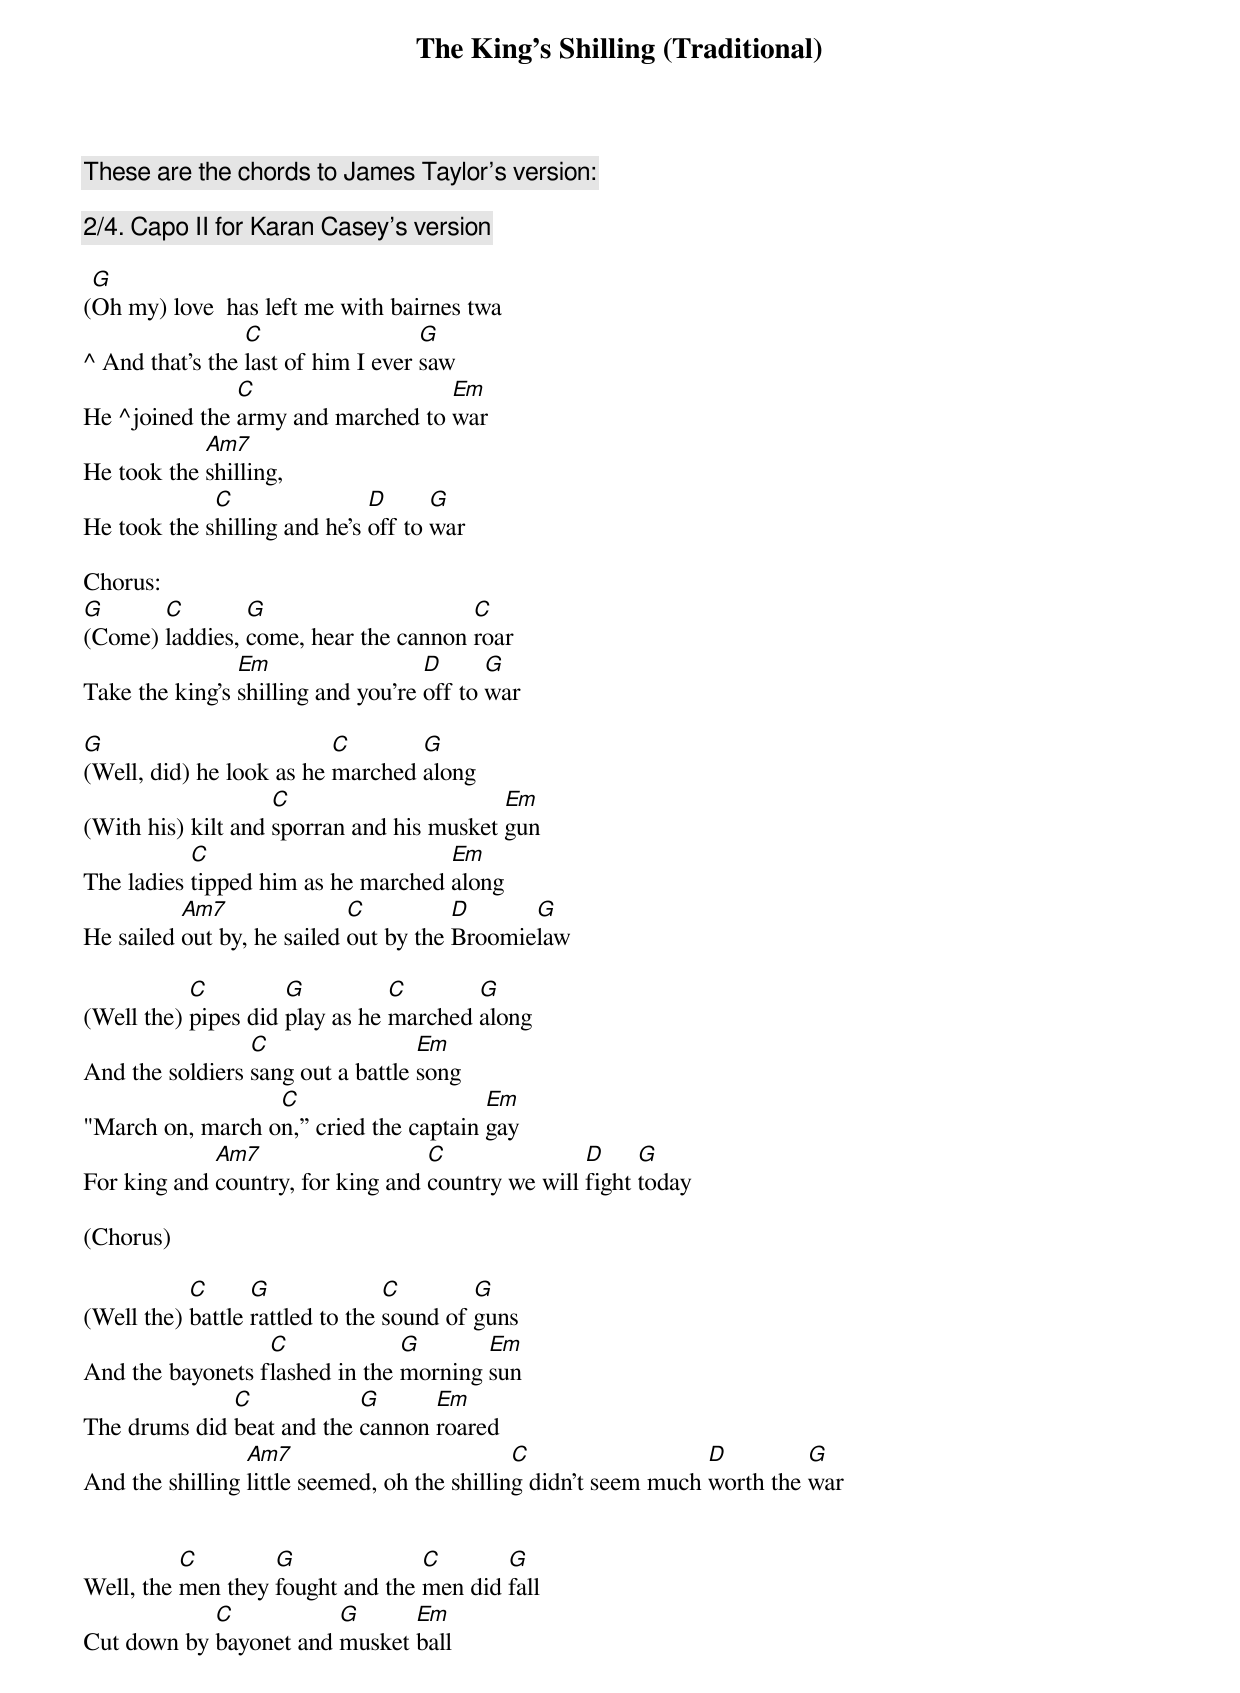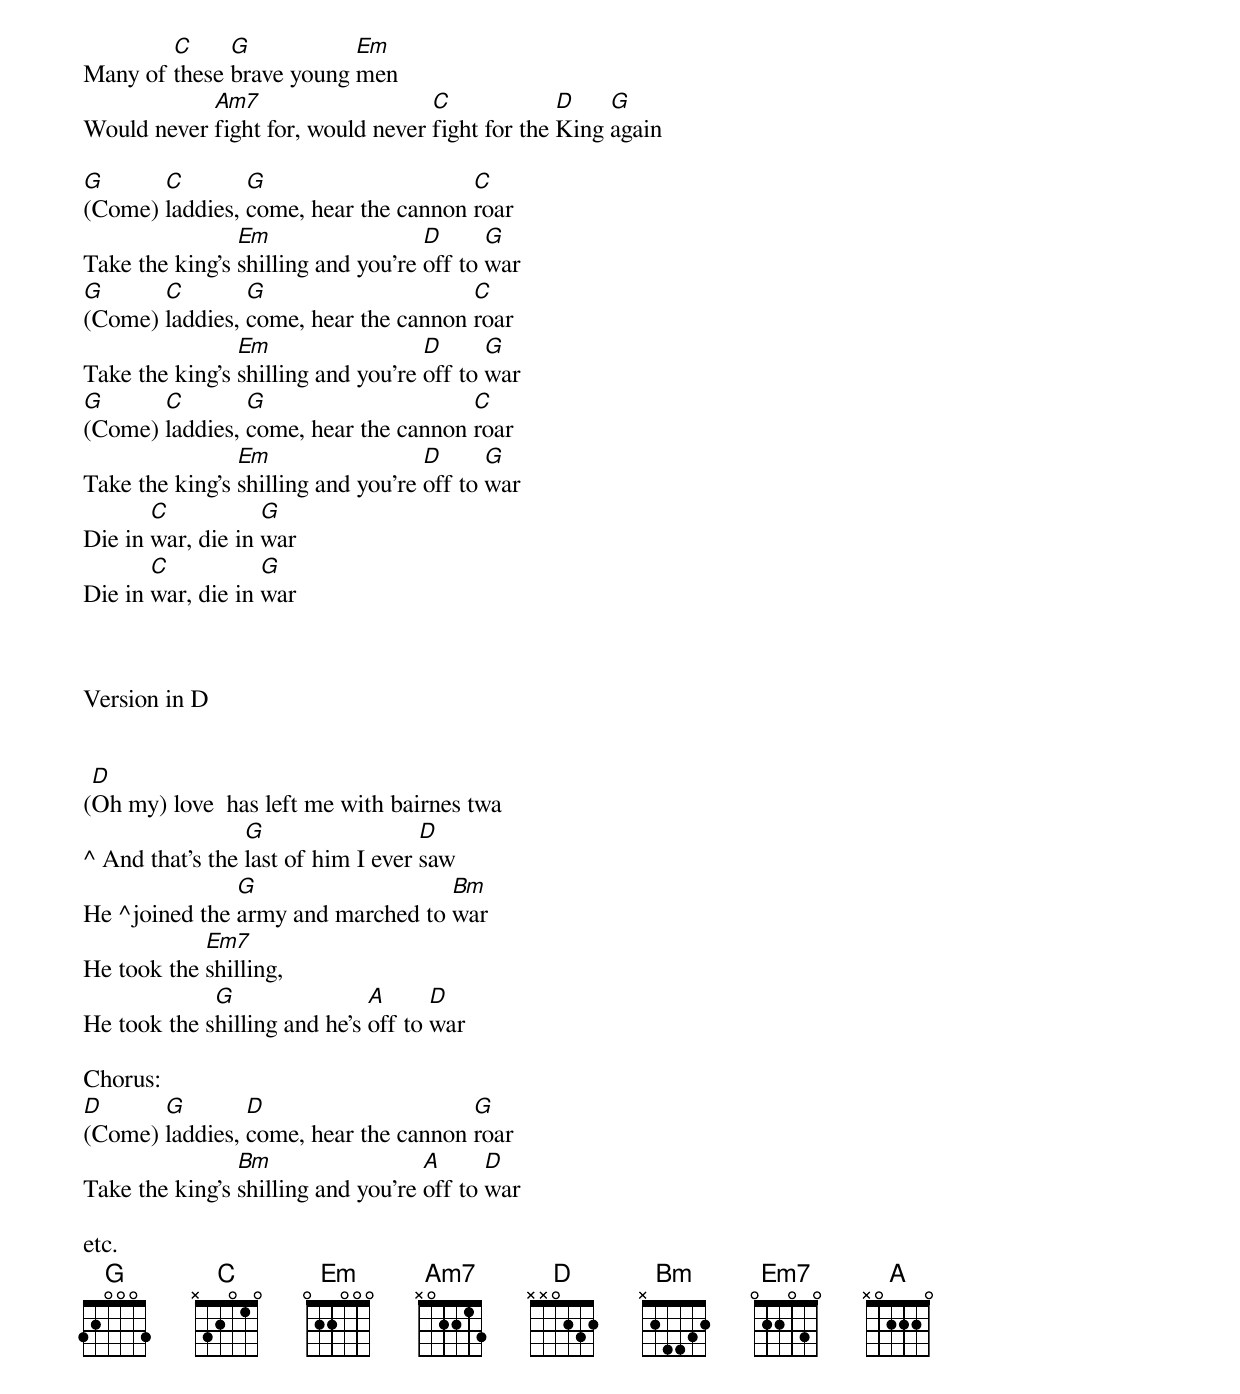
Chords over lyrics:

The King's Shilling (Traditional)

These are the chords to James Taylor's version:

2/4. Capo II for Karan Casey's version

 G
(Oh my) love  has left me with bairnes twa
                 C                  G
^ And that's the last of him I ever saw
               C                   Em
He ^joined the army and marched to war
            Am7
He took the shilling,
             C                D      G
He took the shilling and he's off to war

Chorus:
G      C        G                     C
(Come) laddies, come, hear the cannon roar
                Em                  D      G
Take the king’s shilling and you’re off to war

G                         C       G
(Well, did) he look as he marched along
                    C                      Em
(With his) kilt and sporran and his musket gun
           C                        Em
The ladies tipped him as he marched along
          Am7               C          D      G
He sailed out by, he sailed out by the Broomielaw

           C         G          C       G
(Well the) pipes did play as he marched along
                 C                 Em
And the soldiers sang out a battle song
                  C                     Em
"March on, march on,” cried the captain gay
             Am7                   C               D     G
For king and country, for king and country we will fight today

(Chorus)

           C      G              C        G
(Well the) battle rattled to the sound of guns
                  C             G       Em
And the bayonets flashed in the morning sun
              C            G      Em
The drums did beat and the cannon roared
                 Am7                          C                  D         G
And the shilling little seemed, oh the shilling didn’t seem much worth the war


          C        G              C       G
Well, the men they fought and the men did fall
            C           G      Em
Cut down by bayonet and musket ball
        C     G           Em
Many of these brave young men
            Am7                    C             D    G
Would never fight for, would never fight for the King again

G      C        G                     C
(Come) laddies, come, hear the cannon roar
                Em                  D      G
Take the king’s shilling and you’re off to war
G      C        G                     C
(Come) laddies, come, hear the cannon roar
                Em                  D      G
Take the king’s shilling and you’re off to war
G      C        G                     C
(Come) laddies, come, hear the cannon roar
                Em                  D      G
Take the king’s shilling and you’re off to war
       C           G
Die in war, die in war
       C           G
Die in war, die in war



Version in D


 D
(Oh my) love  has left me with bairnes twa
                 G                  D
^ And that's the last of him I ever saw
               G                   Bm
He ^joined the army and marched to war
            Em7
He took the shilling,
             G                A      D
He took the shilling and he's off to war

Chorus:
D      G        D                     G
(Come) laddies, come, hear the cannon roar
                Bm                  A      D
Take the king’s shilling and you’re off to war

etc.
